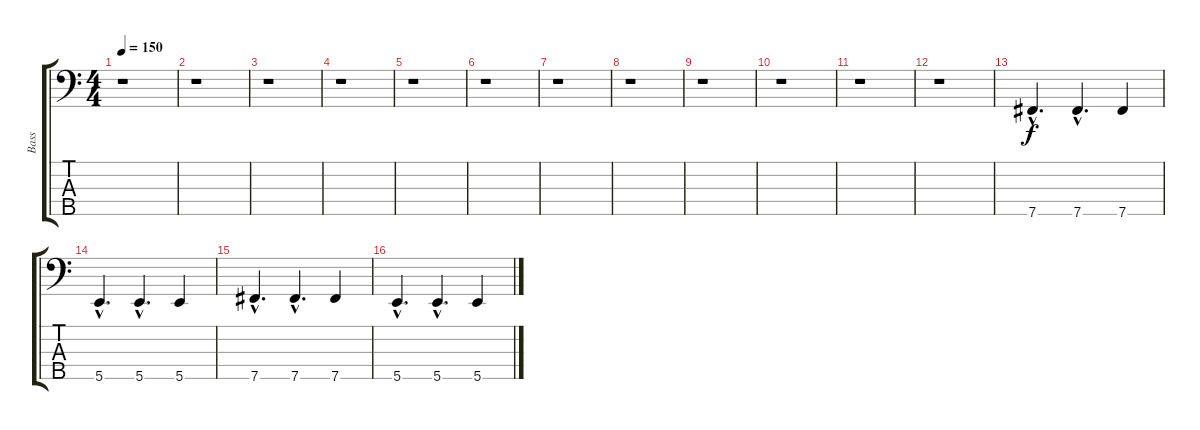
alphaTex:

\track ("Bass" "Bass") {instrument electricbasspick}
\staff {score tabs}
\tuning (G2 D2 A1 E1 B0) {hide}
\ts (4 4)
\tempo 150
\clef f4
\ks c
r.1{dy f instrument electricbasspick} |
r.1 |
r.1 |
r.1 |
r.1 |
r.1 |
r.1 |
r.1 |
r.1 |
r.1 |
r.1 |
r.1 |
7.5{hac}.4{d} 7.5{hac}.4{d} 7.5.4 |
5.5{hac}.4{d} 5.5{hac}.4{d} 5.5.4 |
7.5{hac}.4{d} 7.5{hac}.4{d} 7.5.4 |
5.5{hac}.4{d} 5.5{hac}.4{d} 5.5.4
